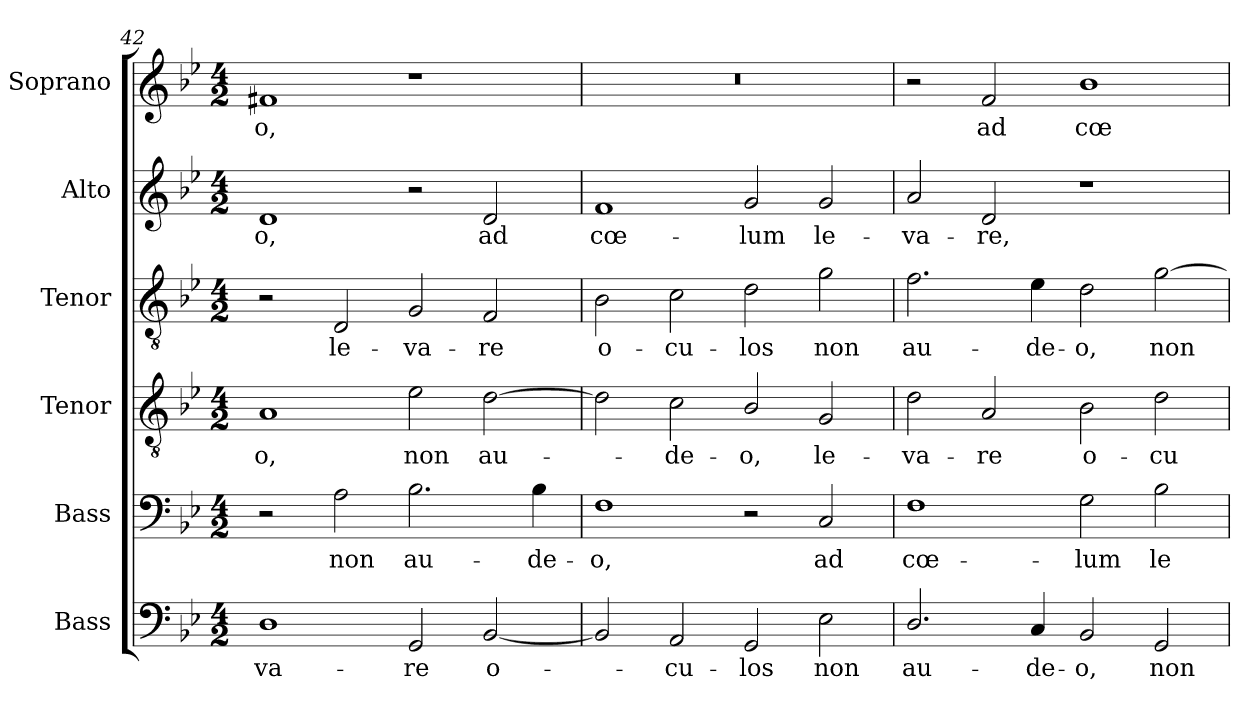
**kern	**text	**kern	**text	**kern	**text	**kern	**text	**kern	**text	**kern	**text
*part6	*part6	*part5	*part5	*part4	*part4	*part3	*part3	*part2	*part2	*part1	*part1
*staff6	*staff6	*staff5	*staff5	*staff4	*staff4	*staff3	*staff3	*staff2	*staff2	*staff1	*staff1
*I"Bass	*	*I"Bass	*	*I"Tenor	*	*I"Tenor	*	*I"Alto	*	*I"Soprano	*
*I'B2.	*	*I'B1.	*	*I'T2.	*	*I'T1.	*	*I'A.	*	*I'S.	*
*clefF4	*	*clefF4	*	*clefGv2	*	*clefGv2	*	*clefG2	*	*clefG2	*
*	*	*	*	*ITrd7c12	*	*ITrd7c12	*	*	*	*	*
*k[b-e-]	*	*k[b-e-]	*	*k[b-e-]	*	*k[b-e-]	*	*k[b-e-]	*	*k[b-e-]	*
*B-:	*	*B-:	*	*B-:	*	*B-:	*	*B-:	*	*B-:	*
*M4/2	*	*M4/2	*	*M4/2	*	*M4/2	*	*M4/2	*	*M4/2	*
=42	=42	=42	=42	=42	=42	=42	=42	=42	=42	=42	=42
!	!LO:LY:b:color=#000000	!	!	!	!	!	!	!	!	!	!
!	!	!	!	!	!LO:LY:b:color=#000000	!	!	!	!	!	!
!	!	!	!	!	!	!	!	!	!LO:LY:b:color=#000000	!	!
!	!	!	!	!	!	!	!	!	!	!	!LO:LY:b:color=#000000
1Di	-va-	2r	.	1AAi	-o,	2r	.	1di	-o,	1f#Xi	-o,
!	!	!	!LO:LY:b:color=#000000	!	!	!	!	!	!	!	!
!	!	!	!	!	!	!	!LO:LY:b:color=#000000	!	!	!	!
.	.	2Ai\	non	.	.	2DDi/	le-	.	.	.	.
!	!LO:LY:b:color=#000000	!	!	!	!	!	!	!	!	!	!
!	!	!	!LO:LY:b:color=#000000	!	!	!	!	!	!	!	!
!	!	!	!	!	!LO:LY:b:color=#000000	!	!	!	!	!	!
!	!	!	!	!	!	!	!LO:LY:b:color=#000000	!	!	!	!
2GGi/	-re	2.B-i\	au-	2E-i\	non	2GGi/	-va-	2r	.	1r	.
!	!LO:LY:b:color=#000000	!	!	!	!	!	!	!	!	!	!
!	!	!	!	!	!LO:LY:b:color=#000000	!	!	!	!	!	!
!	!	!	!	!	!	!	!LO:LY:b:color=#000000	!	!	!	!
!	!	!	!	!	!	!	!	!	!LO:LY:b:color=#000000	!	!
[<2BB-i/	o-	.	.	[>2Di\	au-	2FFi/	-re	2di/	ad	.	.
!	!	!	!LO:LY:b:color=#000000	!	!	!	!	!	!	!	!
.	.	4B-i\	-de-	.	.	.	.	.	.	.	.
=43	=43	=43	=43	=43	=43	=43	=43	=43	=43	=43	=43
!	!	!	!LO:LY:b:color=#000000	!	!	!	!	!	!	!	!
!	!	!	!	!	!	!	!LO:LY:b:color=#000000	!	!	!	!
!	!	!	!	!	!	!	!	!	!LO:LY:b:color=#000000	!LO:N:vis=1	!
2BB-i/]	.	1Fi	-o,	2Di\]	.	2BB-i\	o-	1fi	cœ-	0r	.
!	!LO:LY:b:color=#000000	!	!	!	!	!	!	!	!	!	!
!	!	!	!	!	!LO:LY:b:color=#000000	!	!	!	!	!	!
!	!	!	!	!	!	!	!LO:LY:b:color=#000000	!	!	!	!
2AAi/	-cu-	.	.	2Ci\	-de-	2Ci\	-cu-	.	.	.	.
!	!LO:LY:b:color=#000000	!	!	!	!	!	!	!	!	!	!
!	!	!	!	!	!LO:LY:b:color=#000000	!	!	!	!	!	!
!	!	!	!	!	!	!	!LO:LY:b:color=#000000	!	!	!	!
!	!	!	!	!	!	!	!	!	!LO:LY:b:color=#000000	!	!
2GGi/	-los	2r	.	2BB-i/	-o,	2Di\	-los	2gi/	-lum	.	.
!	!LO:LY:b:color=#000000	!	!	!	!	!	!	!	!	!	!
!	!	!	!LO:LY:b:color=#000000	!	!	!	!	!	!	!	!
!	!	!	!	!	!LO:LY:b:color=#000000	!	!	!	!	!	!
!	!	!	!	!	!	!	!LO:LY:b:color=#000000	!	!	!	!
!	!	!	!	!	!	!	!	!	!LO:LY:b:color=#000000	!	!
2E-i\	non	2Ci/	ad	2GGi/	le-	2Gi\	non	2gi/	le-	.	.
=44	=44	=44	=44	=44	=44	=44	=44	=44	=44	=44	=44
!	!LO:LY:b:color=#000000	!	!	!	!	!	!	!	!	!	!
!	!	!	!LO:LY:b:color=#000000	!	!	!	!	!	!	!	!
!	!	!	!	!	!LO:LY:b:color=#000000	!	!	!	!	!	!
!	!	!	!	!	!	!	!LO:LY:b:color=#000000	!	!	!	!
!	!	!	!	!	!	!	!	!	!LO:LY:b:color=#000000	!	!
2.Di/	au-	1Fi	cœ-	2Di\	-va-	2.Fi\	au-	2ai/	-va-	2r	.
!	!	!	!	!	!LO:LY:b:color=#000000	!	!	!	!	!	!
!	!	!	!	!	!	!	!	!	!LO:LY:b:color=#000000	!	!
!	!	!	!	!	!	!	!	!	!	!	!LO:LY:b:color=#000000
.	.	.	.	2AAi/	-re	.	.	2di/	-re,	2fi/	ad
!	!LO:LY:b:color=#000000	!	!	!	!	!	!	!	!	!	!
!	!	!	!	!	!	!	!LO:LY:b:color=#000000	!	!	!	!
4Ci/	-de-	.	.	.	.	4E-i\	-de-	.	.	.	.
!	!LO:LY:b:color=#000000	!	!	!	!	!	!	!	!	!	!
!	!	!	!LO:LY:b:color=#000000	!	!	!	!	!	!	!	!
!	!	!	!	!	!LO:LY:b:color=#000000	!	!	!	!	!	!
!	!	!	!	!	!	!	!LO:LY:b:color=#000000	!	!	!	!
!	!	!	!	!	!	!	!	!	!	!	!LO:LY:b:color=#000000
2BB-i/	-o,	2Gi\	-lum	2BB-i\	o-	2Di\	-o,	1r	.	1b-i	cœ-
!	!LO:LY:b:color=#000000	!	!	!	!	!	!	!	!	!	!
!	!	!	!LO:LY:b:color=#000000	!	!	!	!	!	!	!	!
!	!	!	!	!	!LO:LY:b:color=#000000	!	!	!	!	!	!
!	!	!	!	!	!	!	!LO:LY:b:color=#000000	!	!	!	!
2GGi/	non	2B-i\	le-	2Di\	-cu-	[>2Gi\	non	.	.	.	.
=	=	=	=	=	=	=	=	=	=	=	=
*-	*-	*-	*-	*-	*-	*-	*-	*-	*-	*-	*-
